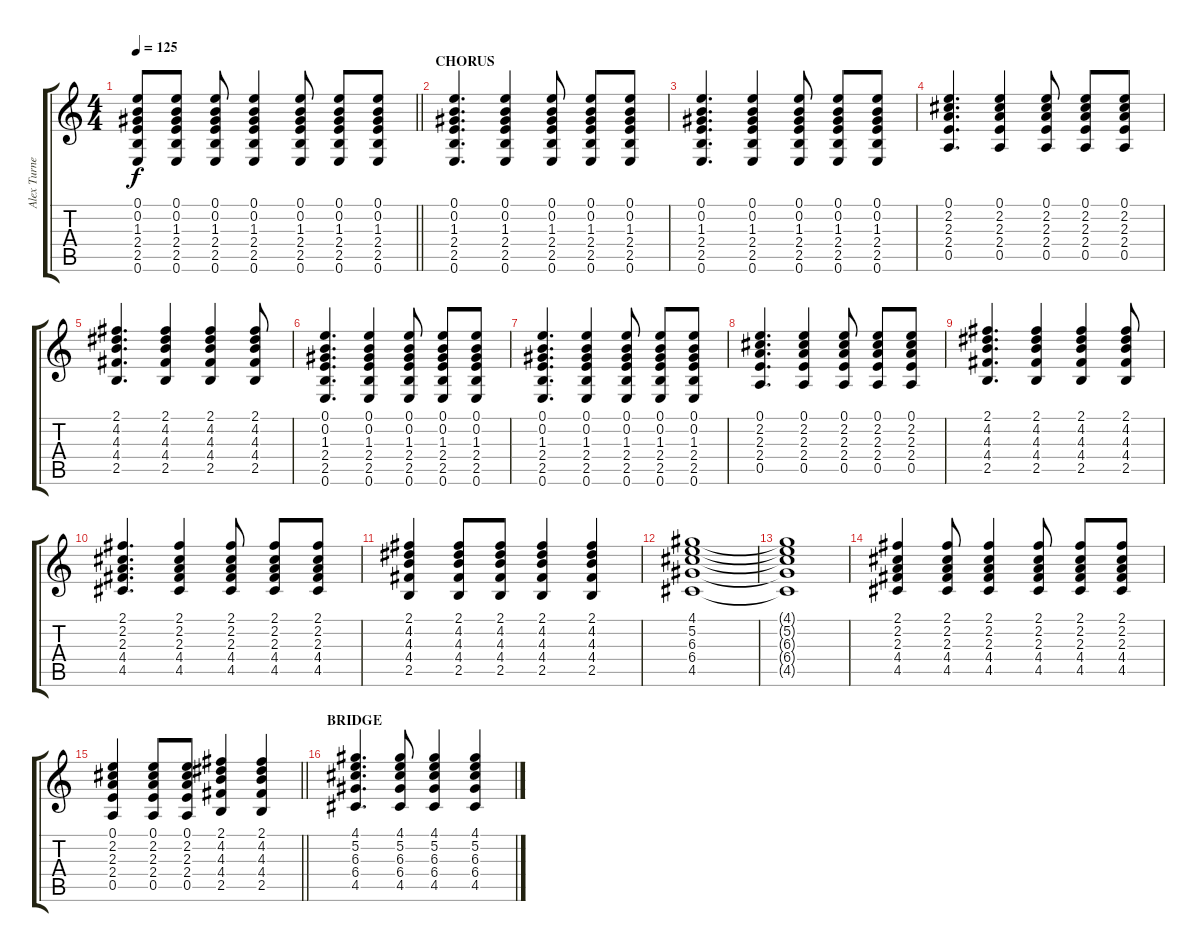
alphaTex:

\track ("Alex Turner" "Alex Turne") {instrument electricguitarclean}
\staff {score tabs}
\tuning (E4 B3 G3 D3 A2 E2) {hide}
\ts (4 4)
\tempo 125
\clef g2
\barLineRight lightlight
\ks c
(0.1{t} 0.2{t} 1.3{t} 2.4{t} 2.5{t} 0.6{t}).8{dy f} (0.1 0.2 1.3 2.4 2.5 0.6).8 (0.1 0.2 1.3 2.4 2.5 0.6).8 (0.1 0.2 1.3 2.4 2.5 0.6).4 (0.1 0.2 1.3 2.4 2.5 0.6).8 (0.1 0.2 1.3 2.4 2.5 0.6).8 (0.1 0.2 1.3 2.4 2.5 0.6).8 |
\section ("" "CHORUS")
(0.1 0.2 1.3 2.4 2.5 0.6).4{d} (0.1 0.2 1.3 2.4 2.5 0.6).4 (0.1 0.2 1.3 2.4 2.5 0.6).8 (0.1 0.2 1.3 2.4 2.5 0.6).8 (0.1 0.2 1.3 2.4 2.5 0.6).8 |
(0.1 0.2 1.3 2.4 2.5 0.6).4{d} (0.1 0.2 1.3 2.4 2.5 0.6).4 (0.1 0.2 1.3 2.4 2.5 0.6).8 (0.1 0.2 1.3 2.4 2.5 0.6).8 (0.1 0.2 1.3 2.4 2.5 0.6).8 |
(0.1 2.2 2.3 2.4 0.5).4{d} (0.1 2.2 2.3 2.4 0.5).4 (0.1 2.2 2.3 2.4 0.5).8 (0.1 2.2 2.3 2.4 0.5).8 (0.1 2.2 2.3 2.4 0.5).8 |
(2.1 4.2 4.3 4.4 2.5).4{d} (2.1 4.2 4.3 4.4 2.5).4 (2.1 4.2 4.3 4.4 2.5).4 (2.1 4.2 4.3 4.4 2.5).8 |
(0.1 0.2 1.3 2.4 2.5 0.6).4{d} (0.1 0.2 1.3 2.4 2.5 0.6).4 (0.1 0.2 1.3 2.4 2.5 0.6).8 (0.1 0.2 1.3 2.4 2.5 0.6).8 (0.1 0.2 1.3 2.4 2.5 0.6).8 |
(0.1 0.2 1.3 2.4 2.5 0.6).4{d} (0.1 0.2 1.3 2.4 2.5 0.6).4 (0.1 0.2 1.3 2.4 2.5 0.6).8 (0.1 0.2 1.3 2.4 2.5 0.6).8 (0.1 0.2 1.3 2.4 2.5 0.6).8 |
(0.1 2.2 2.3 2.4 0.5).4{d} (0.1 2.2 2.3 2.4 0.5).4 (0.1 2.2 2.3 2.4 0.5).8 (0.1 2.2 2.3 2.4 0.5).8 (0.1 2.2 2.3 2.4 0.5).8 |
(2.1 4.2 4.3 4.4 2.5).4{d} (2.1 4.2 4.3 4.4 2.5).4 (2.1 4.2 4.3 4.4 2.5).4 (2.1 4.2 4.3 4.4 2.5).8 |
(2.1 2.2 2.3 4.4 4.5).4{d} (2.1 2.2 2.3 4.4 4.5).4 (2.1 2.2 2.3 4.4 4.5).8 (2.1 2.2 2.3 4.4 4.5).8 (2.1 2.2 2.3 4.4 4.5).8 |
(2.1 4.2 4.3 4.4 2.5).4 (2.1 4.2 4.3 4.4 2.5).8 (2.1 4.2 4.3 4.4 2.5).8 (2.1 4.2 4.3 4.4 2.5).4 (2.1 4.2 4.3 4.4 2.5).4 |
(4.1 5.2 6.3 6.4 4.5).1 |
(4.1{t} 5.2{t} 6.3{t} 6.4{t} 4.5{t}).1 |
(2.1 2.2 2.3 4.4 4.5).4 (2.1 2.2 2.3 4.4 4.5).8 (2.1 2.2 2.3 4.4 4.5).4 (2.1 2.2 2.3 4.4 4.5).8 (2.1 2.2 2.3 4.4 4.5).8 (2.1 2.2 2.3 4.4 4.5).8 |
\barLineRight lightlight
(0.1 2.2 2.3 2.4 0.5).4 (0.1 2.2 2.3 2.4 0.5).8 (0.1 2.2 2.3 2.4 0.5).8 (2.1 4.2 4.3 4.4 2.5).4 (2.1 4.2 4.3 4.4 2.5).4 |
\section ("" "BRIDGE")
(4.1 5.2 6.3 6.4 4.5).4{d} (4.1 5.2 6.3 6.4 4.5).8 (4.1 5.2 6.3 6.4 4.5).4 (4.1 5.2 6.3 6.4 4.5).4
